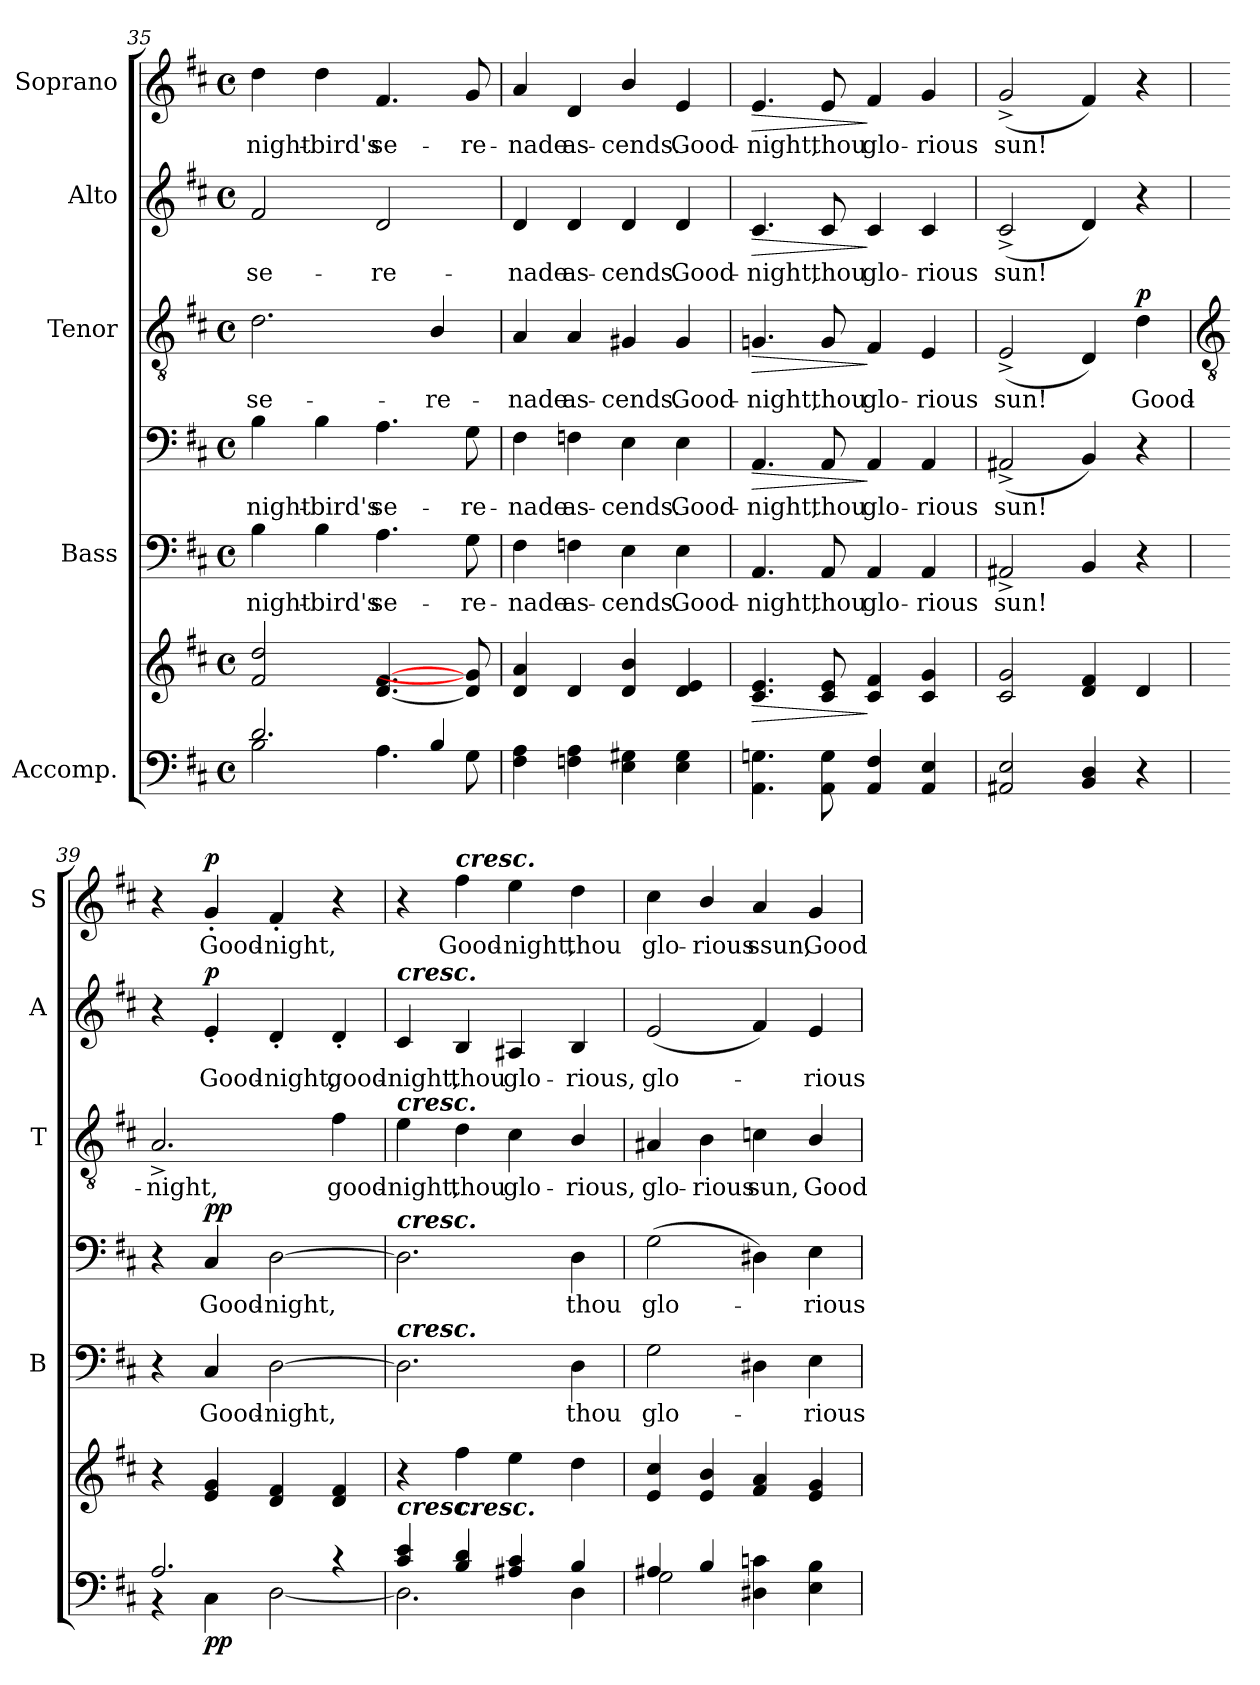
**kern	**kern	**dynam	**kern	**text	**kern	**text	**dynam	**kern	**text	**dynam	**kern	**text	**dynam	**kern	**text	**dynam
*part5	*part5	*part5	*part4	*part4	*part4	*part4	*part4	*part3	*part3	*part3	*part2	*part2	*part2	*part1	*part1	*part1
*staff7	*staff6	*staff6/7	*staff5	*staff5	*staff4	*staff4	*staff4/5	*staff3	*staff3	*staff3	*staff2	*staff2	*staff2	*staff1	*staff1	*staff1
*I"Accomp.	*	*	*I"Bass	*	*	*	*	*I"Tenor	*	*	*I"Alto	*	*	*I"Soprano	*	*
*	*	*	*I'B	*	*	*	*	*I'T	*	*	*I'A	*	*	*I'S	*	*
*clefF4	*clefG2	*	*	*	*clefF4	*	*	*clefGv2	*	*	*clefG2	*	*	*clefG2	*	*
*k[f#c#]	*k[f#c#]	*	*k[f#c#]	*	*k[f#c#]	*	*	*k[f#c#]	*	*	*k[f#c#]	*	*	*k[f#c#]	*	*
*D:	*D:	*	*D:	*	*D:	*	*	*D:	*	*	*D:	*	*	*D:	*	*
*M4/4	*M4/4	*	*M4/4	*	*M4/4	*	*	*M4/4	*	*	*M4/4	*	*	*M4/4	*	*
*met(c)	*met(c)	*	*met(c)	*	*met(c)	*	*	*met(c)	*	*	*met(c)	*	*	*met(c)	*	*
=35	=35	=35	=35	=35	=35	=35	=35	=35	=35	=35	=35	=35	=35	=35	=35	=35
*^	*	*	*	*	*	*	*	*	*	*	*	*	*	*	*	*
!	!	!	!	!	!LO:LY:b	!	!LO:LY:b	!	!	!LO:LY:b	!	!	!LO:LY:b	!	!	!LO:LY:b	!
2.d/	2B\	2f# 2dd	.	4B	night-	4B	night-	.	2.d	se-	.	2f#	se-	.	4dd	night-	.
!	!	!	!	!	!LO:LY:b	!	!LO:LY:b	!	!	!	!	!	!	!	!	!LO:LY:b	!
.	.	.	.	4B	-bird's	4B	-bird's	.	.	.	.	.	.	.	4dd	-bird's	.
!	!	!	!	!	!LO:LY:b	!	!LO:LY:b	!	!	!	!	!	!LO:LY:b	!	!	!LO:LY:b	!
.	4.A\	[4.d [4.f#	.	4.A	se-	4.A	se-	.	.	.	.	2d	-re-	.	4.f#	se-	.
!	!	!	!	!	!	!	!	!	!	!LO:LY:b	!	!	!	!	!	!	!
4B/	.	.	.	.	.	.	.	.	4B/	-re-	.	.	.	.	.	.	.
!	!	!	!	!	!LO:LY:b	!	!LO:LY:b	!	!	!	!	!	!	!	!	!LO:LY:b	!
.	8G\	8d] 8g]	.	8G	-re-	8G	-re-	.	.	.	.	.	.	.	8g	-re-	.
=36	=36	=36	=36	=36	=36	=36	=36	=36	=36	=36	=36	=36	=36	=36	=36	=36	=36
!	!	!	!	!	!LO:LY:b	!	!LO:LY:b	!	!	!LO:LY:b	!	!	!LO:LY:b	!	!	!LO:LY:b	!
1ryy	4F#\ 4A\	4d 4a	.	4F#	-nade	4F#	-nade	.	4A	-nade	.	4d	-nade	.	4a	-nade	.
!	!	!	!	!	!LO:LY:b	!	!LO:LY:b	!	!	!LO:LY:b	!	!	!LO:LY:b	!	!	!LO:LY:b	!
.	4Fn\ 4A\	4d	.	4Fn	as-	4Fn	as-	.	4A	as-	.	4d	as-	.	4d	as-	.
!	!	!	!	!	!LO:LY:b	!	!LO:LY:b	!	!	!LO:LY:b	!	!	!LO:LY:b	!	!	!LO:LY:b	!
.	4E\ 4G#X\	4d/ 4b/	.	4E	-cends.	4E	-cends.	.	4G#X	-cends.	.	4d	-cends.	.	4b/	-cends.	.
!	!	!	!	!	!LO:LY:b	!	!LO:LY:b	!	!	!LO:LY:b	!	!	!LO:LY:b	!	!	!LO:LY:b	!
.	4E\ 4G#\	4d 4e	.	4E	Good-	4E	Good-	.	4G#	Good-	.	4d	Good-	.	4e	Good-	.
=37	=37	=37	=37	=37	=37	=37	=37	=37	=37	=37	=37	=37	=37	=37	=37	=37	=37
!	!	!	!LO:HP:b	!	!LO:LY:b	!	!LO:LY:b	!LO:HP:b	!	!LO:LY:b	!LO:HP:b	!	!LO:LY:b	!LO:HP:b	!	!LO:LY:b	!LO:HP:b
1ryy	4.AA\ 4.Gn\	4.c# 4.e	>	4.AA	-night,	4.AA	-night,	>	4.Gn	-night,	>	4.c#	-night,	>	4.e	-night,	>
!	!	!	!	!	!LO:LY:b	!	!LO:LY:b	!	!	!LO:LY:b	!	!	!LO:LY:b	!	!	!LO:LY:b	!
.	8AA\ 8G\	8c# 8e	.	8AA	thou	8AA	thou	.	8G	thou	.	8c#	thou	.	8e	thou	.
!	!	!	!	!	!LO:LY:b	!	!LO:LY:b	!	!	!LO:LY:b	!	!	!LO:LY:b	!	!	!LO:LY:b	!
.	4AA/ 4F#/	4c# 4f#	]	4AA	glo-	4AA	glo-	]	4F#	glo-	]	4c#	glo-	]	4f#	glo-	]
!	!	!	!	!	!LO:LY:b	!	!LO:LY:b	!	!	!LO:LY:b	!	!	!LO:LY:b	!	!	!LO:LY:b	!
.	4AA/ 4E/	4c# 4g	.	4AA	-rious	4AA	-rious	.	4E	-rious	.	4c#	-rious	.	4g	-rious	.
=38	=38	=38	=38	=38	=38	=38	=38	=38	=38	=38	=38	=38	=38	=38	=38	=38	=38
!	!	!	!	!	!LO:LY:b	!	!LO:LY:b	!	!	!LO:LY:b	!	!	!LO:LY:b	!	!	!LO:LY:b	!
2.ryy	2AA#X/ 2E/	2c# 2g	.	2AA#X^	sun!	(<2AA#X^	sun!	.	(<2E^	sun!	.	(<2c#^	sun!	.	(<2g^	sun!	.
.	4BB/ 4D/	4d 4f#	.	4BB	.	4BB)	.	.	4D)	.	.	4d)	.	.	4f#)	.	.
!	!	!	!	!	!	!	!	!	!	!LO:LY:b	!LO:DY:b	!	!	!	!	!	!
4ryy	4r	4d	.	4r	.	4r	.	.	4d	Good-	p	4r	.	.	4r	.	.
!!LO:LB:g=z
=39	=39	=39	=39	=39	=39	=39	=39	=39	=39	=39	=39	=39	=39	=39	=39	=39	=39
*	*	*	*	*	*	*	*	*	*clefGv2	*	*	*	*	*	*	*	*
!	!	!	!	!	!	!	!	!	!	!LO:LY:b	!	!	!	!	!	!	!
2.A/	4r	4r	.	4r	.	4r	.	.	2.A^	-night,	.	4r	.	.	4r	.	.
!	!	!	!LO:DY:b=2	!	!LO:LY:b	!	!LO:LY:b	!	!	!	!	!	!LO:LY:b	!	!	!LO:LY:b	!
!	!	!	!LO:DY:n=1:b	!	!	!	!	!LO:DY:b=2	!	!	!	!	!	!	!	!	!
!	!	!	!	!	!	!	!	!LO:DY:n=1:b	!	!	!	!	!	!LO:DY:b	!	!	!LO:DY:b
.	4C#\	4e 4g	p p	4C#	Good-	4C#	Good-	p p	.	.	.	4e'	Good-	p	4g'	Good-	p
!	!	!	!	!	!LO:LY:b	!	!LO:LY:b	!	!	!	!	!	!LO:LY:b	!	!	!LO:LY:b	!
.	[2D\	4d 4f#	.	[2D\	-night,	[2D\	-night,	.	.	.	.	4d'	-night,	.	4f#'	-night,	.
!	!	!	!	!	!	!	!	!	!	!LO:LY:b	!	!	!LO:LY:b	!	!	!	!
4r	.	4d 4f#	.	.	.	.	.	.	4f#	good-	.	4d'	good-	.	4r	.	.
=40	=40	=40	=40	=40	=40	=40	=40	=40	=40	=40	=40	=40	=40	=40	=40	=40	=40
!	!	!	!	!	!	!	!	!	!	!	!	!LO:TX:a:Bi:t=cresc.	!	!	!	!	!
!	!	!	!	!	!	!	!	!	!LO:TX:a:Bi:t=cresc.	!	!	!	!	!	!	!	!
!	!	!	!	!	!	!LO:TX:a:Bi:t=cresc.	!	!	!	!	!	!	!	!	!	!	!
!	!	!	!	!LO:TX:a:Bi:t=cresc.	!	!	!	!	!	!	!	!	!	!	!	!	!
!LO:TX:a:Bi:t=cresc.	!	!	!	!	!	!	!	!	!	!	!	!	!	!	!	!	!
!	!	!	!	!	!	!	!	!	!	!LO:LY:b	!	!	!LO:LY:b	!	!	!	!
4c#/ 4e/	2.D\]	4r	.	2.D\]	.	2.D\]	.	.	4e	-night,	.	4c#	-night,	.	4r	.	.
!	!	!	!	!	!	!	!	!	!	!	!	!	!	!	!LO:TX:a:Bi:t=cresc.	!	!
!	!	!LO:TX:b:Bi:t=cresc.	!	!	!	!	!	!	!	!	!	!	!	!	!	!	!
!	!	!	!	!	!	!	!	!	!	!LO:LY:b	!	!	!LO:LY:b	!	!	!LO:LY:b	!
4B/ 4d/	.	4ff#	.	.	.	.	.	.	4d	thou	.	4B	thou	.	4ff#	Good-	.
!	!	!	!	!	!	!	!	!	!	!LO:LY:b	!	!	!LO:LY:b	!	!	!LO:LY:b	!
4A#X/ 4c#/	.	4ee	.	.	.	.	.	.	4c#	glo-	.	4A#X	glo-	.	4ee	-night,	.
!	!	!	!	!	!LO:LY:b	!	!LO:LY:b	!	!	!LO:LY:b	!	!	!LO:LY:b	!	!	!LO:LY:b	!
4B/	4D\	4dd	.	4D	thou	4D	thou	.	4B/	-rious,	.	4B	-rious,	.	4dd	thou	.
=41	=41	=41	=41	=41	=41	=41	=41	=41	=41	=41	=41	=41	=41	=41	=41	=41	=41
!	!	!	!	!	!LO:LY:b	!	!LO:LY:b	!	!	!LO:LY:b	!	!	!LO:LY:b	!	!	!LO:LY:b	!
4A#X/	2G\	4e 4cc#	.	2G	glo-	(>2G	glo-	.	4A#X	glo-	.	(<2e	glo-	.	4cc#	glo-	.
!	!	!	!	!	!	!	!	!	!	!LO:LY:b	!	!	!	!	!	!LO:LY:b	!
4B/	.	4e/ 4b/	.	.	.	.	.	.	4B	-rious	.	.	.	.	4b/	-rious	.
!	!	!	!	!	!	!	!	!	!	!LO:LY:b	!	!	!	!	!	!LO:LY:b	!
2ryy	4D#X\ 4cn\	4f# 4a	.	4D#X	.	4D#X)	.	.	4cn	sun,	.	4f#)	.	.	4a	ssun,	.
!	!	!	!	!	!LO:LY:b	!	!LO:LY:b	!	!	!LO:LY:b	!	!	!LO:LY:b	!	!	!LO:LY:b	!
.	4E\ 4B\	4e 4g	.	4E	rious	4E	rious	.	4B/	Good-	.	4e	rious	.	4g	Good-	.
*v	*v	*	*	*	*	*	*	*	*	*	*	*	*	*	*	*	*
=	=	=	=	=	=	=	=	=	=	=	=	=	=	=	=	=
*-	*-	*-	*-	*-	*-	*-	*-	*-	*-	*-	*-	*-	*-	*-	*-	*-
